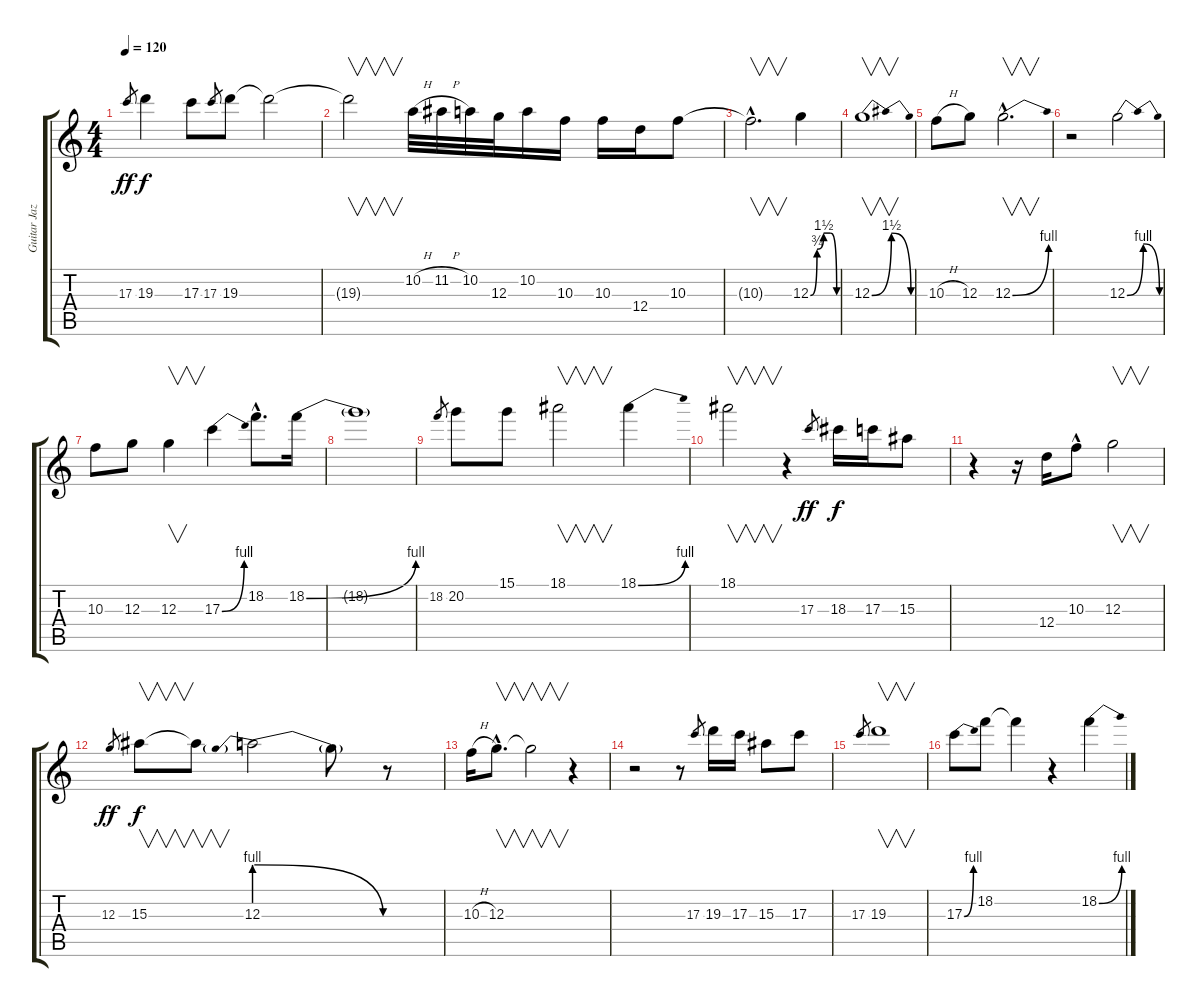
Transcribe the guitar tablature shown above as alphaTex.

\track ("Guitar Jazz Solo" "Guitar Jaz") {instrument electricguitarjazz}
\staff {score tabs}
\tuning (E4 B3 G3 D3 A2 E2) {hide}
\ts (4 4)
\tempo 120
\clef g2
\ks c
17.3.8{gr dy ff} 19.3.4{dy f} 17.3.8 17.3.8{gr} 19.3.8 19.3{t}.2 |
19.3{t}.2{v} 10.2{h}.32 11.2{h}.32 10.2.32 12.3.32 10.2.16 10.3.16 10.3.16 12.4.16 10.3.8 |
10.3{hac t}.2{v d} 12.3{be (custom 0 0 15 3 30 6 45 6 60 0)}.4 |
12.3{be (bendrelease 0 0 5 6 46 6 60 0)}.1{v} |
10.3{h}.8 12.3.8 12.3{be (bend 0 0 60 4) hac}.2{v d} |
r.2 12.3{be (bendrelease 0 0 15 4 45 4 60 0)}.2 |
10.3.8 12.3.8 12.3.4{v} 17.3{be (bend 0 0 60 4)}.4 18.2{hac}.8{d} 18.2{be (bend 0 0 60 4)}.16 |
18.2{t}.1 |
18.2.8{gr} 20.2.8 15.1.8 18.1.2{v} 18.1{be (bend 0 0 60 4)}.4 |
18.1.2{v} r.4 17.3.8{gr dy ff} 18.3.16{dy f} 17.3.16 15.3.8 |
r.4 r.16 12.4.16 10.3{hac}.8 12.3.2{v} |
12.3.8{gr dy ff} 15.3.8{v dy f} 15.3{t}.8{v} 12.3{be (prebendrelease 0 4 60 0)}.2 12.3{t}.8 r.8 |
10.3{h}.16 12.3{hac}.8{v d} 12.3{t}.2{v} r.4 |
r.2 r.8 17.3.8{gr} 19.3.16 17.3.16 15.3.8 17.3.8 |
17.3.8{gr} 19.3.1{v} |
17.3{be (bend 0 0 60 4)}.8 18.2.8 18.2{t}.4 r.4 18.2{be (bend 0 0 60 4)}.4
